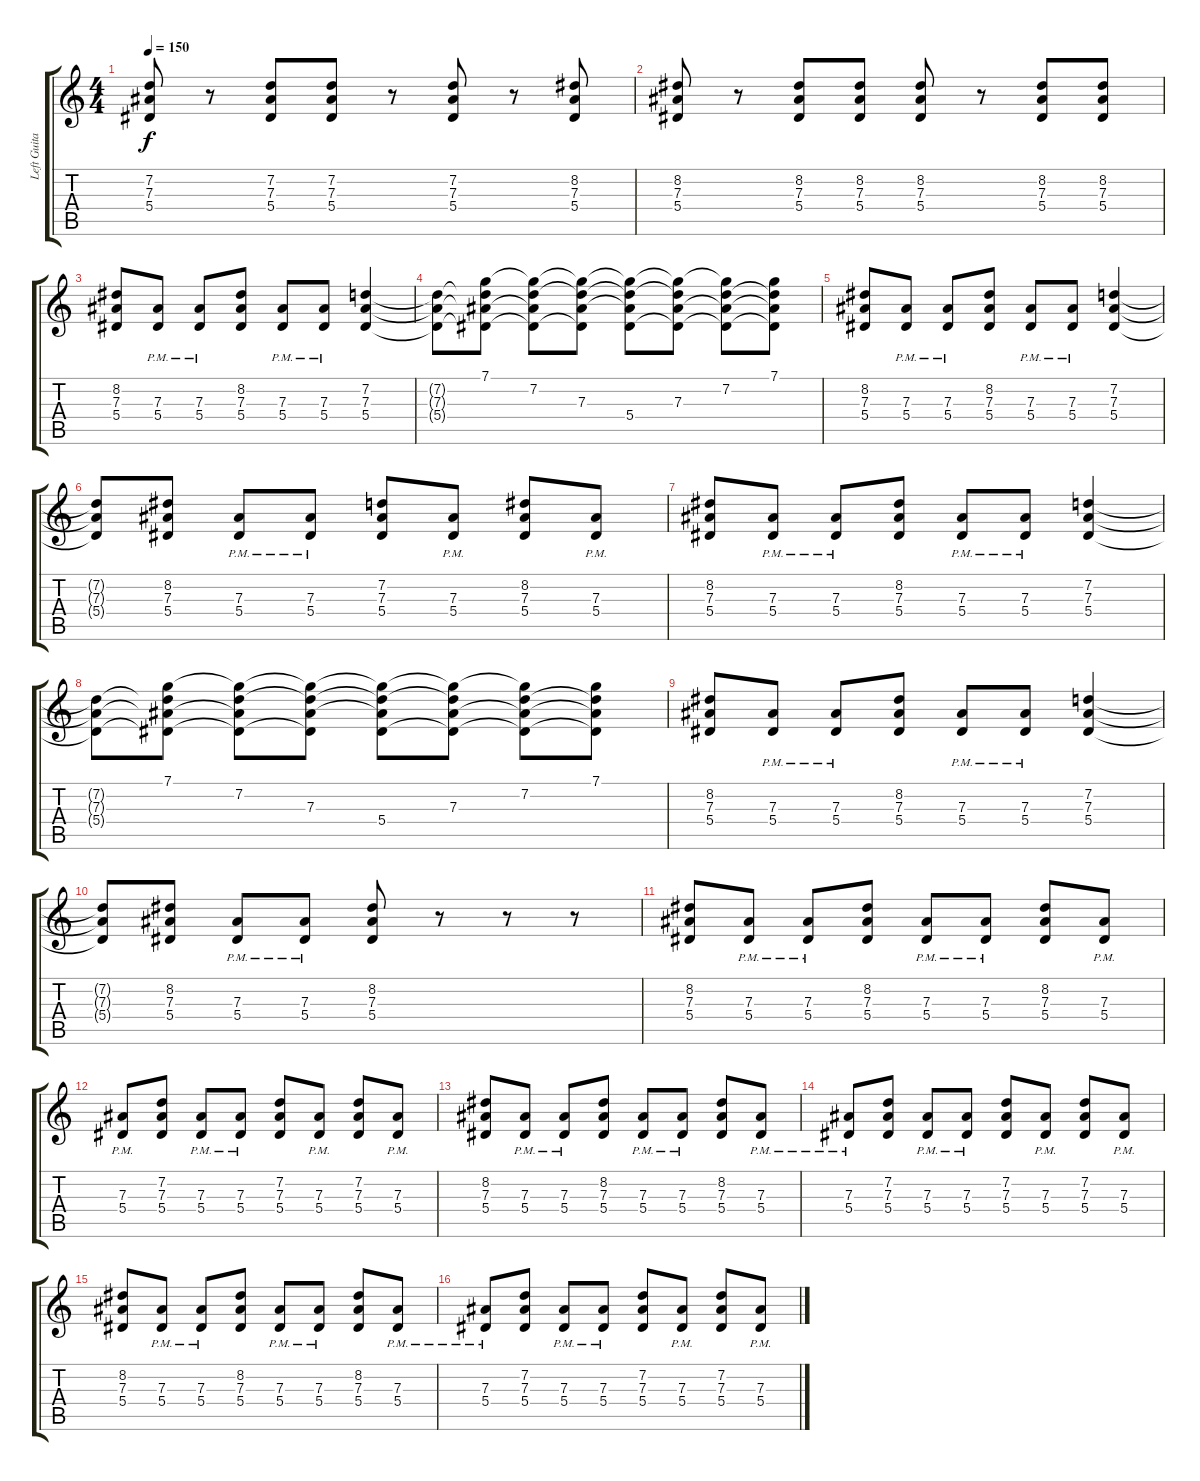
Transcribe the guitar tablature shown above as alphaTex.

\track ("Left Guitar" "Left Guita") {instrument distortionguitar}
\staff {score tabs}
\tuning (C4 G3 Eb3 Bb2 F2 C2) {hide}
\ts (4 4)
\tempo 150
\clef g2
\ks c
(7.2 7.3 5.4).8{dy f} r.8 (7.2 7.3 5.4).8 (7.2 7.3 5.4).8 r.8 (7.2 7.3 5.4).8 r.8 (8.2 7.3 5.4).8 |
(8.2 7.3 5.4).8 r.8 (8.2 7.3 5.4).8 (8.2 7.3 5.4).8 (8.2 7.3 5.4).8 r.8 (8.2 7.3 5.4).8 (8.2 7.3 5.4).8 |
(8.2 7.3 5.4).8 (7.3{pm} 5.4{pm}).8 (7.3{pm} 5.4{pm}).8 (8.2 7.3 5.4).8 (7.3{pm} 5.4{pm}).8 (7.3{pm} 5.4{pm}).8 (7.2 7.3 5.4).4 |
(7.2{t} 7.3{t} 5.4{t}).8 (7.1 7.2{t} 7.3{t} 5.4{t}).8 (7.1{t} 7.2 7.3{t} 5.4{t}).8 (7.1{t} 7.2{t} 7.3 5.4{t}).8 (7.1{t} 7.2{t} 7.3{t} 5.4).8 (7.1{t} 7.2{t} 7.3 5.4{t}).8 (7.1{t} 7.2 7.3{t} 5.4{t}).8 (7.1 7.2{t} 7.3{t} 5.4{t}).8 |
(8.2 7.3 5.4).8 (7.3{pm} 5.4{pm}).8 (7.3{pm} 5.4{pm}).8 (8.2 7.3 5.4).8 (7.3{pm} 5.4{pm}).8 (7.3{pm} 5.4{pm}).8 (7.2 7.3 5.4).4 |
(7.2{t} 7.3{t} 5.4{t}).8 (8.2 7.3 5.4).8 (7.3{pm} 5.4{pm}).8 (7.3{pm} 5.4{pm}).8 (7.2 7.3 5.4).8 (7.3{pm} 5.4{pm}).8 (8.2 7.3 5.4).8 (7.3{pm} 5.4{pm}).8 |
(8.2 7.3 5.4).8 (7.3{pm} 5.4{pm}).8 (7.3{pm} 5.4{pm}).8 (8.2 7.3 5.4).8 (7.3{pm} 5.4{pm}).8 (7.3{pm} 5.4{pm}).8 (7.2 7.3 5.4).4 |
(7.2{t} 7.3{t} 5.4{t}).8 (7.1 7.2{t} 7.3{t} 5.4{t}).8 (7.1{t} 7.2 7.3{t} 5.4{t}).8 (7.1{t} 7.2{t} 7.3 5.4{t}).8 (7.1{t} 7.2{t} 7.3{t} 5.4).8 (7.1{t} 7.2{t} 7.3 5.4{t}).8 (7.1{t} 7.2 7.3{t} 5.4{t}).8 (7.1 7.2{t} 7.3{t} 5.4{t}).8 |
(8.2 7.3 5.4).8 (7.3{pm} 5.4{pm}).8 (7.3{pm} 5.4{pm}).8 (8.2 7.3 5.4).8 (7.3{pm} 5.4{pm}).8 (7.3{pm} 5.4{pm}).8 (7.2 7.3 5.4).4 |
(7.2{t} 7.3{t} 5.4{t}).8 (8.2 7.3 5.4).8 (7.3{pm} 5.4{pm}).8 (7.3{pm} 5.4{pm}).8 (8.2 7.3 5.4).8 r.8 r.8 r.8 |
(8.2 7.3 5.4).8 (7.3{pm} 5.4{pm}).8 (7.3{pm} 5.4{pm}).8 (8.2 7.3 5.4).8 (7.3{pm} 5.4{pm}).8 (7.3{pm} 5.4{pm}).8 (8.2 7.3 5.4).8 (7.3{pm} 5.4{pm}).8 |
(7.3{pm} 5.4{pm}).8 (7.2 7.3 5.4).8 (7.3{pm} 5.4{pm}).8 (7.3{pm} 5.4{pm}).8 (7.2 7.3 5.4).8 (7.3{pm} 5.4{pm}).8 (7.2 7.3 5.4).8 (7.3{pm} 5.4{pm}).8 |
(8.2 7.3 5.4).8 (7.3{pm} 5.4{pm}).8 (7.3{pm} 5.4{pm}).8 (8.2 7.3 5.4).8 (7.3{pm} 5.4{pm}).8 (7.3{pm} 5.4{pm}).8 (8.2 7.3 5.4).8 (7.3{pm} 5.4{pm}).8 |
(7.3{pm} 5.4{pm}).8 (7.2 7.3 5.4).8 (7.3{pm} 5.4{pm}).8 (7.3{pm} 5.4{pm}).8 (7.2 7.3 5.4).8 (7.3{pm} 5.4{pm}).8 (7.2 7.3 5.4).8 (7.3{pm} 5.4{pm}).8 |
(8.2 7.3 5.4).8 (7.3{pm} 5.4{pm}).8 (7.3{pm} 5.4{pm}).8 (8.2 7.3 5.4).8 (7.3{pm} 5.4{pm}).8 (7.3{pm} 5.4{pm}).8 (8.2 7.3 5.4).8 (7.3{pm} 5.4{pm}).8 |
(7.3{pm} 5.4{pm}).8 (7.2 7.3 5.4).8 (7.3{pm} 5.4{pm}).8 (7.3{pm} 5.4{pm}).8 (7.2 7.3 5.4).8 (7.3{pm} 5.4{pm}).8 (7.2 7.3 5.4).8 (7.3{pm} 5.4{pm}).8
